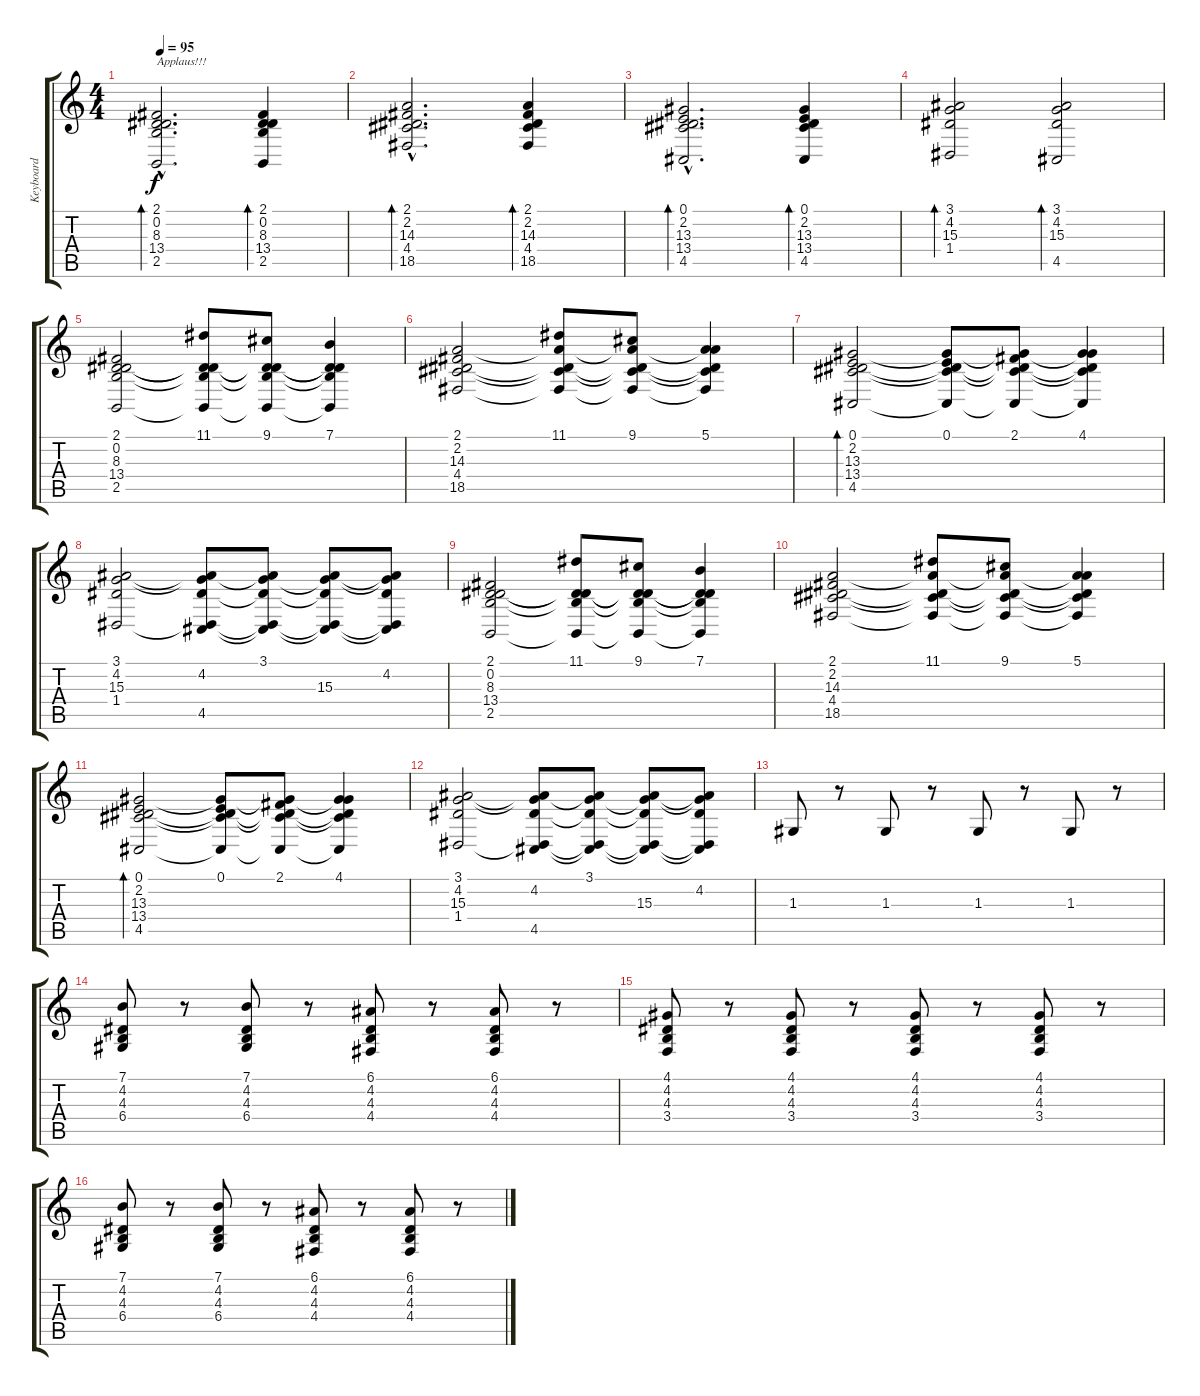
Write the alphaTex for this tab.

\track ("Keyboard" "Keyboard") {instrument honkytonkpiano}
\staff {score tabs}
\tuning (E4 B3 G3 D3 A2 E2) {hide}
\ts (4 4)
\tempo 95
\clef g2
\ks c
(2.1{hac} 0.2{hac} 8.3{hac} 13.4{hac} 2.5{hac}).2{d bd 120 txt "Applaus!!!" dy f volume 11 instrument honkytonkpiano} (2.1 0.2 8.3 13.4 2.5).4{bd 120} |
(2.1{hac} 2.2{hac} 14.3{hac} 4.4{hac} 18.5{hac}).2{d bd 120} (2.1 2.2 14.3 4.4 18.5).4{bd 120} |
(0.1{hac} 2.2{hac} 13.3{hac} 13.4{hac} 4.5{hac}).2{d bd 120} (0.1 2.2 13.3 13.4 4.5).4{bd 120} |
(3.1 4.2 15.3 1.4).2{bd 120} (3.1 4.2 15.3 4.5).2{bd 120} |
(2.1 0.2 8.3 13.4 2.5).2{volume 14 instrument honkytonkpiano} (11.1 0.2{t} 8.3{t} 13.4{t} 2.5{t}).8 (9.1 0.2{t} 8.3{t} 13.4{t} 2.5{t}).8 (7.1 0.2{t} 8.3{t} 13.4{t} 2.5{t}).4 |
(2.1 2.2 14.3 4.4 18.5).2 (11.1 2.2{t} 14.3{t} 4.4{t} 18.5{t}).8 (9.1 2.2{t} 14.3{t} 4.4{t} 18.5{t}).8 (5.1 2.2{t} 14.3{t} 4.4{t} 18.5{t}).4 |
(0.1 2.2 13.3 13.4 4.5).2{bd 120} (0.1 2.2{t} 13.3{t} 13.4{t} 4.5{t}).8 (2.1 2.2{t} 13.3{t} 13.4{t} 4.5{t}).8 (4.1 2.2{t} 13.3{t} 13.4{t} 4.5{t}).4 |
(3.1 4.2 15.3 1.4).2 (3.1{t} 4.2 15.3{t} 1.4{t} 4.5).8 (3.1 4.2{t} 15.3{t} 1.4{t} 4.5{t}).8 (3.1{t} 4.2{t} 15.3 1.4{t} 4.5{t}).8 (3.1{t} 4.2 15.3{t} 1.4{t} 4.5{t}).8 |
(2.1 0.2 8.3 13.4 2.5).2{volume 14 instrument honkytonkpiano} (11.1 0.2{t} 8.3{t} 13.4{t} 2.5{t}).8 (9.1 0.2{t} 8.3{t} 13.4{t} 2.5{t}).8 (7.1 0.2{t} 8.3{t} 13.4{t} 2.5{t}).4 |
(2.1 2.2 14.3 4.4 18.5).2 (11.1 2.2{t} 14.3{t} 4.4{t} 18.5{t}).8 (9.1 2.2{t} 14.3{t} 4.4{t} 18.5{t}).8 (5.1 2.2{t} 14.3{t} 4.4{t} 18.5{t}).4 |
(0.1 2.2 13.3 13.4 4.5).2{bd 120} (0.1 2.2{t} 13.3{t} 13.4{t} 4.5{t}).8 (2.1 2.2{t} 13.3{t} 13.4{t} 4.5{t}).8 (4.1 2.2{t} 13.3{t} 13.4{t} 4.5{t}).4 |
(3.1 4.2 15.3 1.4).2 (3.1{t} 4.2 15.3{t} 1.4{t} 4.5).8 (3.1 4.2{t} 15.3{t} 1.4{t} 4.5{t}).8 (3.1{t} 4.2{t} 15.3 1.4{t} 4.5{t}).8 (3.1{t} 4.2 15.3{t} 1.4{t} 4.5{t}).8 |
1.3.8{volume 12} r.8 1.3.8 r.8 1.3.8 r.8 1.3.8 r.8 |
(7.1 4.2 4.3 6.4).8 r.8 (7.1 4.2 4.3 6.4).8 r.8 (6.1 4.2 4.3 4.4).8 r.8 (6.1 4.2 4.3 4.4).8 r.8 |
(4.1 4.2 4.3 3.4).8 r.8 (4.1 4.2 4.3 3.4).8 r.8 (4.1 4.2 4.3 3.4).8 r.8 (4.1 4.2 4.3 3.4).8 r.8 |
(7.1 4.2 4.3 6.4).8 r.8 (7.1 4.2 4.3 6.4).8 r.8 (6.1 4.2 4.3 4.4).8 r.8 (6.1 4.2 4.3 4.4).8 r.8
